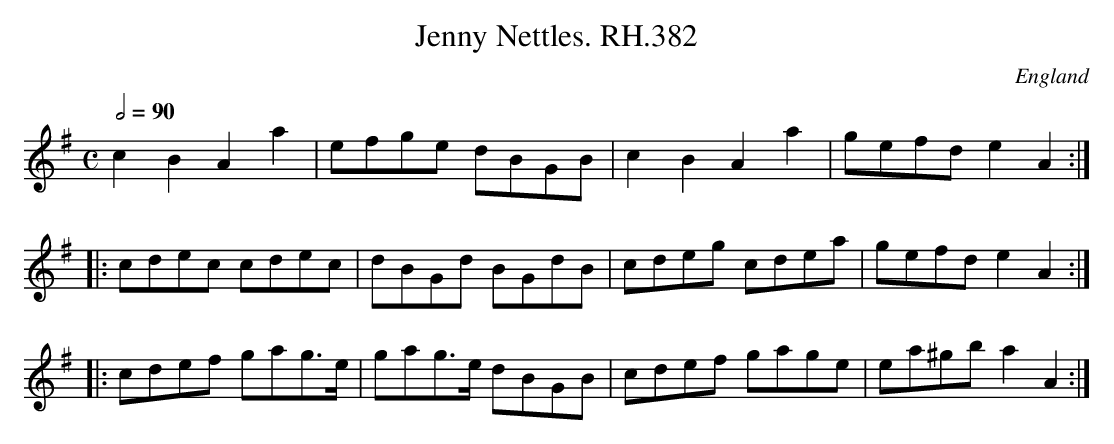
X:1
T:Jenny Nettles. RH.382
O:England
M:C
L:1/8
Q:2/4=90
K:Ador
c2B2 A2a2|efge dBGB|c2B2 A2a2|gefd e2A2:|
|:cdec cdec|dBGd BGdB|cdeg cdea|gefd e2A2:|
|:cdef gag>e|gag>e dBGB|cdef gage|ea^gb a2A2:|
